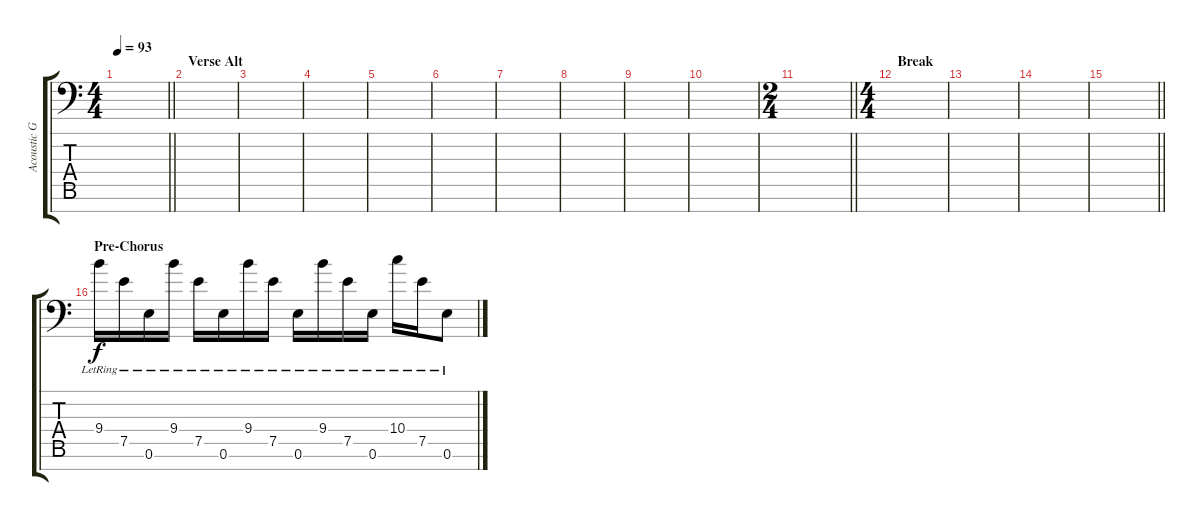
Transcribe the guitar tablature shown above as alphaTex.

\track ("Acoustic Guitar" "Acoustic G") {instrument acousticguitarsteel}
\staff {score tabs}
\tuning (E4 B3 G3 D3 A2 E2 A1) {hide}
\ts (4 4)
\tempo 93
\clef f4
\barLineRight lightlight
\ks c
|
\section ("" "Verse Alt")
|
|
|
|
|
|
|
|
|
\ts (2 4)
\barLineRight lightlight
|
\ts (4 4)
\section ("" "Break")
|
|
|
\barLineRight lightlight
|
\section ("" "Pre-Chorus")
9.4{lr}.16 7.5{lr}.16 0.6{lr}.16 9.4{lr}.16 7.5{lr}.16 0.6{lr}.16 9.4{lr}.16 7.5{lr}.16 0.6{lr}.16 9.4{lr}.16 7.5{lr}.16 0.6{lr}.16 10.4{lr}.16 7.5{lr}.16 0.6{lr}.8
